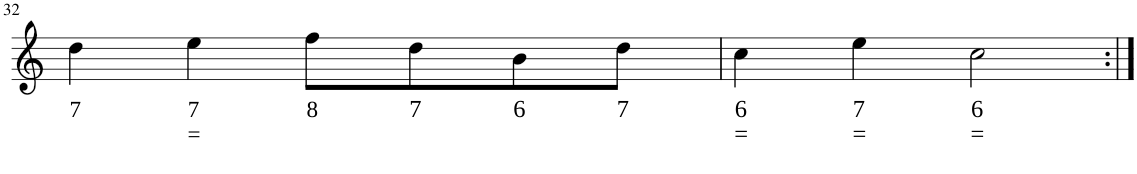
**kern	**text	**text
*part1	*part1	*part1
*staff1	*staff1	*staff1
*I"Voice	*	*
!!LO:PB:g=z
*clefG2	*	*
*k[]	*	*
*M4/4	*	*
=32	=32	=32
!	!LO:LY:b	!
4dd\	7	.
!	!LO:LY:b	!LO:LY:b
4ee\	7	=
!	!LO:LY:b	!
8ff\L	8	.
!	!LO:LY:b	!
8dd\	7	.
!	!LO:LY:b	!
8b\	6	.
!	!LO:LY:b	!
8dd\J	7	.
=33	=33	=33
!	!LO:LY:b	!LO:LY:b
4cc\	6	=
!	!LO:LY:b	!LO:LY:b
4ee\	7	=
!	!LO:LY:b	!LO:LY:b
2cc\	6	=
=:|!	=:|!	=:|!
*-	*-	*-
